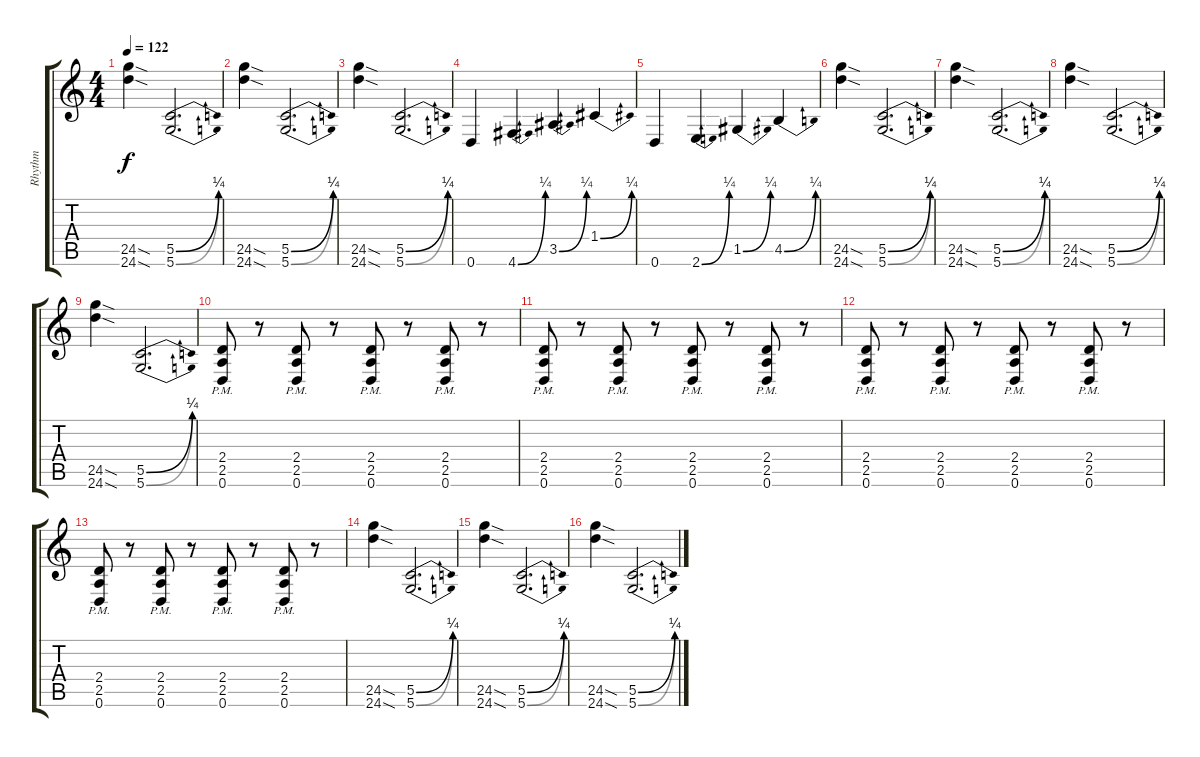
\track ("Rhythm" "Rhythm") {instrument distortionguitar}
\staff {score tabs}
\tuning (D4 A3 F3 C3 G2 D2) {hide}
\ts (4 4)
\tempo 122
\clef g2
\ks c
(24.5{sod} 24.6{sod}).4{dy f} (5.5{be (bend 0 0 60 1)} 5.6{be (bend 0 0 60 1)}).2{d} |
(24.5{sod} 24.6{sod}).4 (5.5{be (bend 0 0 60 1)} 5.6{be (bend 0 0 60 1)}).2{d} |
(24.5{sod} 24.6{sod}).4 (5.5{be (bend 0 0 60 1)} 5.6{be (bend 0 0 60 1)}).2{d} |
0.6.4 4.6{be (bend 0 0 60 1)}.4 3.5{be (bend 0 0 60 1)}.4 1.4{be (bend 0 0 60 1)}.4 |
0.6.4 2.6{be (bend 0 0 60 1)}.4 1.5{be (bend 0 0 60 1)}.4 4.5{be (bend 0 0 60 1)}.4 |
(24.5{sod} 24.6{sod}).4 (5.5{be (bend 0 0 60 1)} 5.6{be (bend 0 0 60 1)}).2{d} |
(24.5{sod} 24.6{sod}).4 (5.5{be (bend 0 0 60 1)} 5.6{be (bend 0 0 60 1)}).2{d} |
(24.5{sod} 24.6{sod}).4 (5.5{be (bend 0 0 60 1)} 5.6{be (bend 0 0 60 1)}).2{d} |
(24.5{sod} 24.6{sod}).4 (5.5{be (bend 0 0 60 1)} 5.6{be (bend 0 0 60 1)}).2{d} |
(2.4{pm} 2.5{pm} 0.6{pm}).8 r.8 (2.4{pm} 2.5{pm} 0.6{pm}).8 r.8 (2.4{pm} 2.5{pm} 0.6{pm}).8 r.8 (2.4{pm} 2.5{pm} 0.6{pm}).8 r.8 |
(2.4{pm} 2.5{pm} 0.6{pm}).8 r.8 (2.4{pm} 2.5{pm} 0.6{pm}).8 r.8 (2.4{pm} 2.5{pm} 0.6{pm}).8 r.8 (2.4{pm} 2.5{pm} 0.6{pm}).8 r.8 |
(2.4{pm} 2.5{pm} 0.6{pm}).8 r.8 (2.4{pm} 2.5{pm} 0.6{pm}).8 r.8 (2.4{pm} 2.5{pm} 0.6{pm}).8 r.8 (2.4{pm} 2.5{pm} 0.6{pm}).8 r.8 |
(2.4{pm} 2.5{pm} 0.6{pm}).8 r.8 (2.4{pm} 2.5{pm} 0.6{pm}).8 r.8 (2.4{pm} 2.5{pm} 0.6{pm}).8 r.8 (2.4{pm} 2.5{pm} 0.6{pm}).8 r.8 |
(24.5{sod} 24.6{sod}).4 (5.5{be (bend 0 0 60 1)} 5.6{be (bend 0 0 60 1)}).2{d} |
(24.5{sod} 24.6{sod}).4 (5.5{be (bend 0 0 60 1)} 5.6{be (bend 0 0 60 1)}).2{d} |
(24.5{sod} 24.6{sod}).4 (5.5{be (bend 0 0 60 1)} 5.6{be (bend 0 0 60 1)}).2{d}
